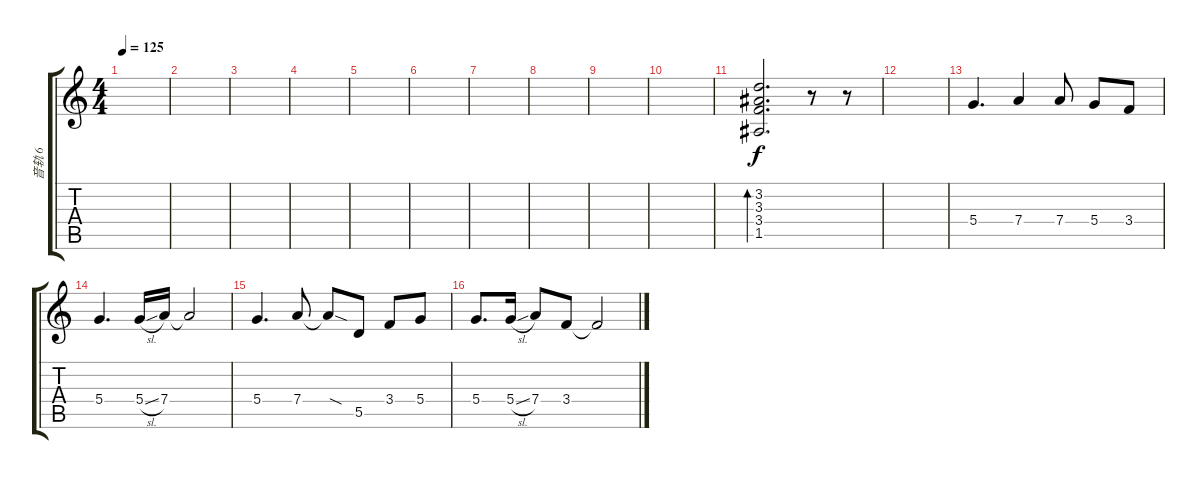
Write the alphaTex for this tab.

\track ("音轨 6" "音轨 6") {instrument acousticguitarsteel}
\staff {score tabs}
\tuning (E4 B3 G3 D3 A2 E2) {hide}
\ts (4 4)
\tempo 125
\clef g2
\ks c
|
|
|
|
|
|
|
|
|
|
(3.2 3.3 3.4 1.5).2{d bd 240} r.8 r.8 |
|
5.4.4{d volume 11} 7.4.4 7.4.8 5.4.8 3.4.8 |
5.4.4{d} 5.4{sl}.16 7.4.16 7.4{t}.2 |
5.4.4{d} 7.4.8 7.4{sod t}.8 5.5.8 3.4.8 5.4.8 |
5.4.8{d} 5.4{sl}.16 7.4.8 3.4.8 3.4{t}.2
